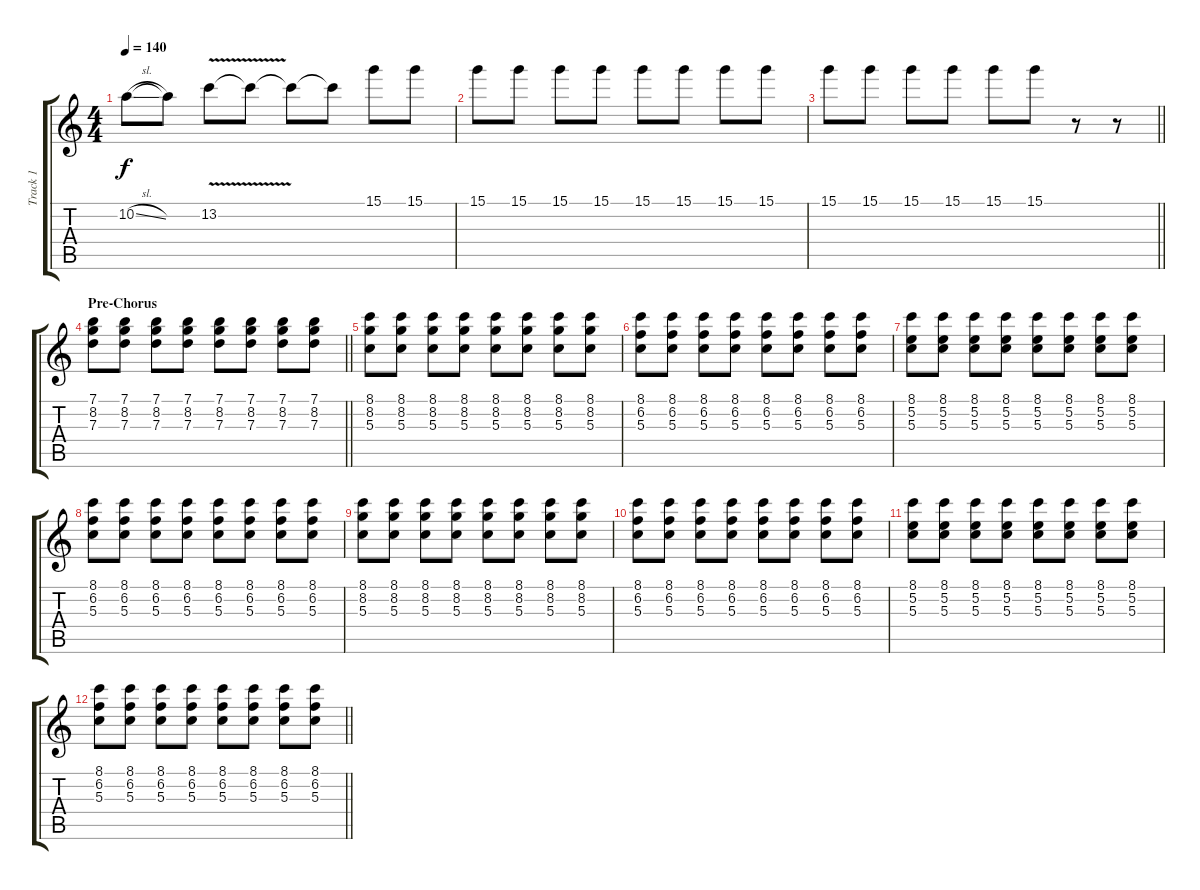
\track ("Track 1" "Track 1") {instrument distortionguitar}
\staff {score tabs}
\tuning (E4 B3 G3 D3 A2 E2) {hide}
\ts (4 4)
\tempo 140
\clef g2
\ks c
10.2{sl}.8{dy f} 10.2{t}.8 13.2{v}.8 13.2{t}.8 13.2{t}.8 13.2{t}.8 15.1.8 15.1.8 |
15.1.8 15.1.8 15.1.8 15.1.8 15.1.8 15.1.8 15.1.8 15.1.8 |
\barLineRight lightlight
15.1.8 15.1.8 15.1.8 15.1.8 15.1.8 15.1.8 r.8 r.8 |
\section ("" "Pre-Chorus")
\barLineRight lightlight
(7.1 8.2 7.3).8 (7.1 8.2 7.3).8 (7.1 8.2 7.3).8 (7.1 8.2 7.3).8 (7.1 8.2 7.3).8 (7.1 8.2 7.3).8 (7.1 8.2 7.3).8 (7.1 8.2 7.3).8 |
(8.1 8.2 5.3).8 (8.1 8.2 5.3).8 (8.1 8.2 5.3).8 (8.1 8.2 5.3).8 (8.1 8.2 5.3).8 (8.1 8.2 5.3).8 (8.1 8.2 5.3).8 (8.1 8.2 5.3).8 |
(8.1 6.2 5.3).8 (8.1 6.2 5.3).8 (8.1 6.2 5.3).8 (8.1 6.2 5.3).8 (8.1 6.2 5.3).8 (8.1 6.2 5.3).8 (8.1 6.2 5.3).8 (8.1 6.2 5.3).8 |
(8.1 5.2 5.3).8 (8.1 5.2 5.3).8 (8.1 5.2 5.3).8 (8.1 5.2 5.3).8 (8.1 5.2 5.3).8 (8.1 5.2 5.3).8 (8.1 5.2 5.3).8 (8.1 5.2 5.3).8 |
(8.1 6.2 5.3).8 (8.1 6.2 5.3).8 (8.1 6.2 5.3).8 (8.1 6.2 5.3).8 (8.1 6.2 5.3).8 (8.1 6.2 5.3).8 (8.1 6.2 5.3).8 (8.1 6.2 5.3).8 |
(8.1 8.2 5.3).8 (8.1 8.2 5.3).8 (8.1 8.2 5.3).8 (8.1 8.2 5.3).8 (8.1 8.2 5.3).8 (8.1 8.2 5.3).8 (8.1 8.2 5.3).8 (8.1 8.2 5.3).8 |
(8.1 6.2 5.3).8 (8.1 6.2 5.3).8 (8.1 6.2 5.3).8 (8.1 6.2 5.3).8 (8.1 6.2 5.3).8 (8.1 6.2 5.3).8 (8.1 6.2 5.3).8 (8.1 6.2 5.3).8 |
(8.1 5.2 5.3).8 (8.1 5.2 5.3).8 (8.1 5.2 5.3).8 (8.1 5.2 5.3).8 (8.1 5.2 5.3).8 (8.1 5.2 5.3).8 (8.1 5.2 5.3).8 (8.1 5.2 5.3).8 |
\barLineRight lightlight
(8.1 6.2 5.3).8 (8.1 6.2 5.3).8 (8.1 6.2 5.3).8 (8.1 6.2 5.3).8 (8.1 6.2 5.3).8 (8.1 6.2 5.3).8 (8.1 6.2 5.3).8 (8.1 6.2 5.3).8
